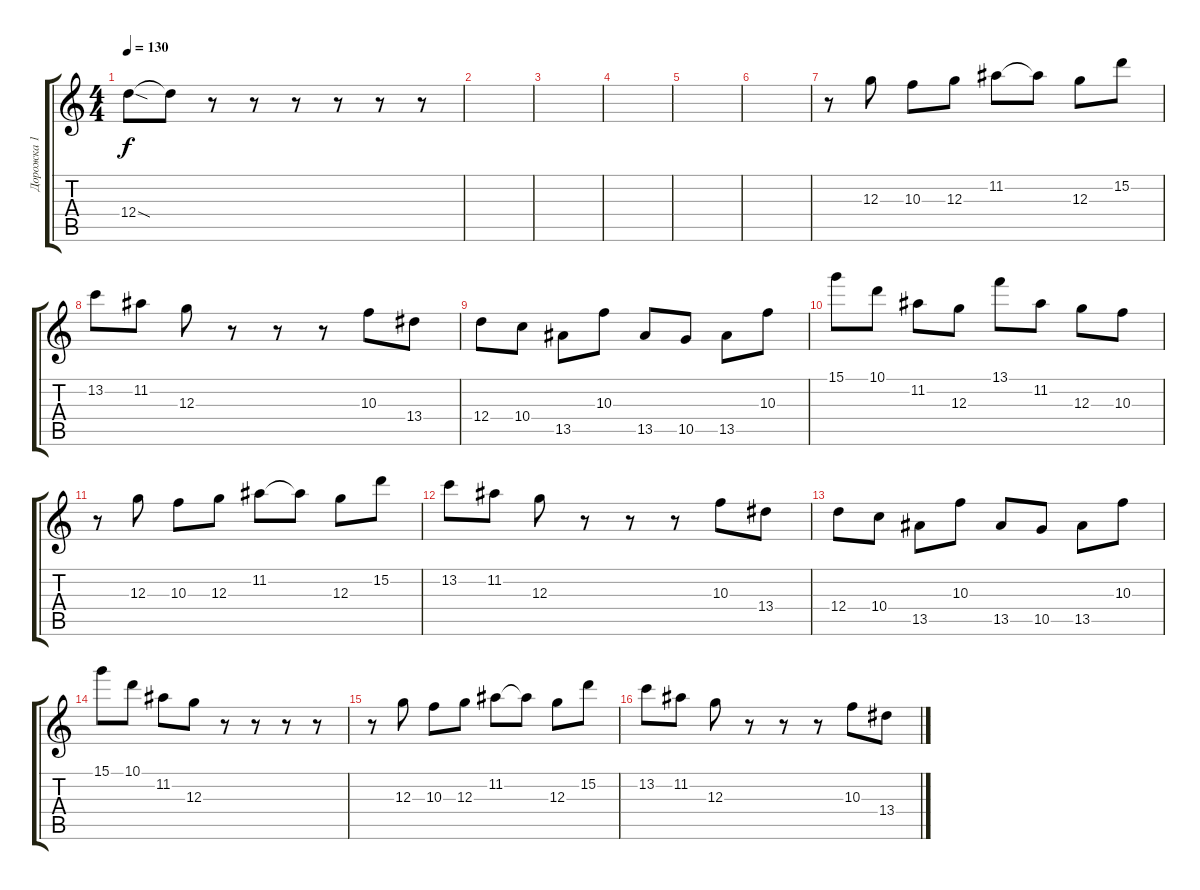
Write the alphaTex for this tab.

\track ("Дорожка 1" "Дорожка 1") {instrument electricguitarclean}
\staff {score tabs}
\tuning (E4 B3 G3 D3 A2 E2) {hide}
\ts (4 4)
\tempo 130
\clef g2
\ks c
12.4{sod}.8{dy f} 12.4{t}.8 r.8 r.8 r.8 r.8 r.8 r.8 |
|
|
|
|
|
r.8 12.3.8 10.3.8 12.3.8 11.2.8 11.2{t}.8 12.3.8 15.2.8 |
13.2.8 11.2.8 12.3.8 r.8 r.8 r.8 10.3.8 13.4.8 |
12.4.8 10.4.8 13.5.8 10.3.8 13.5.8 10.5.8 13.5.8 10.3.8 |
15.1.8 10.1.8 11.2.8 12.3.8 13.1.8 11.2.8 12.3.8 10.3.8 |
r.8 12.3.8 10.3.8 12.3.8 11.2.8 11.2{t}.8 12.3.8 15.2.8 |
13.2.8 11.2.8 12.3.8 r.8 r.8 r.8 10.3.8 13.4.8 |
12.4.8 10.4.8 13.5.8 10.3.8 13.5.8 10.5.8 13.5.8 10.3.8 |
15.1.8 10.1.8 11.2.8 12.3.8 r.8 r.8 r.8 r.8 |
r.8 12.3.8 10.3.8 12.3.8 11.2.8 11.2{t}.8 12.3.8 15.2.8 |
13.2.8 11.2.8 12.3.8 r.8 r.8 r.8 10.3.8 13.4.8
